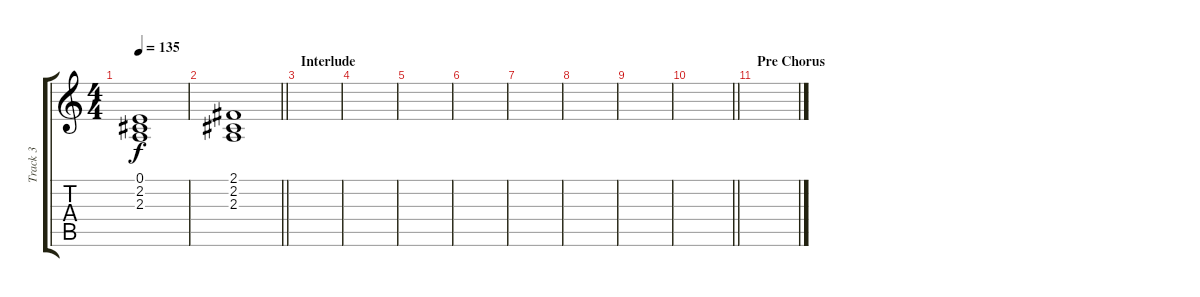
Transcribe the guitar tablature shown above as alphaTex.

\track ("Track 3" "Track 3") {instrument acousticgrandpiano}
\staff {score tabs}
\tuning (E4 B3 G3 D3 A2 E2) {hide}
\ts (4 4)
\tempo 135
\clef g2
\ks c
(0.1 2.2 2.3).1{dy f} |
\barLineRight lightlight
(2.1 2.2 2.3).1 |
\section ("" "Interlude")
|
|
|
|
|
|
|
\barLineRight lightlight
|
\section ("" "Pre Chorus")
